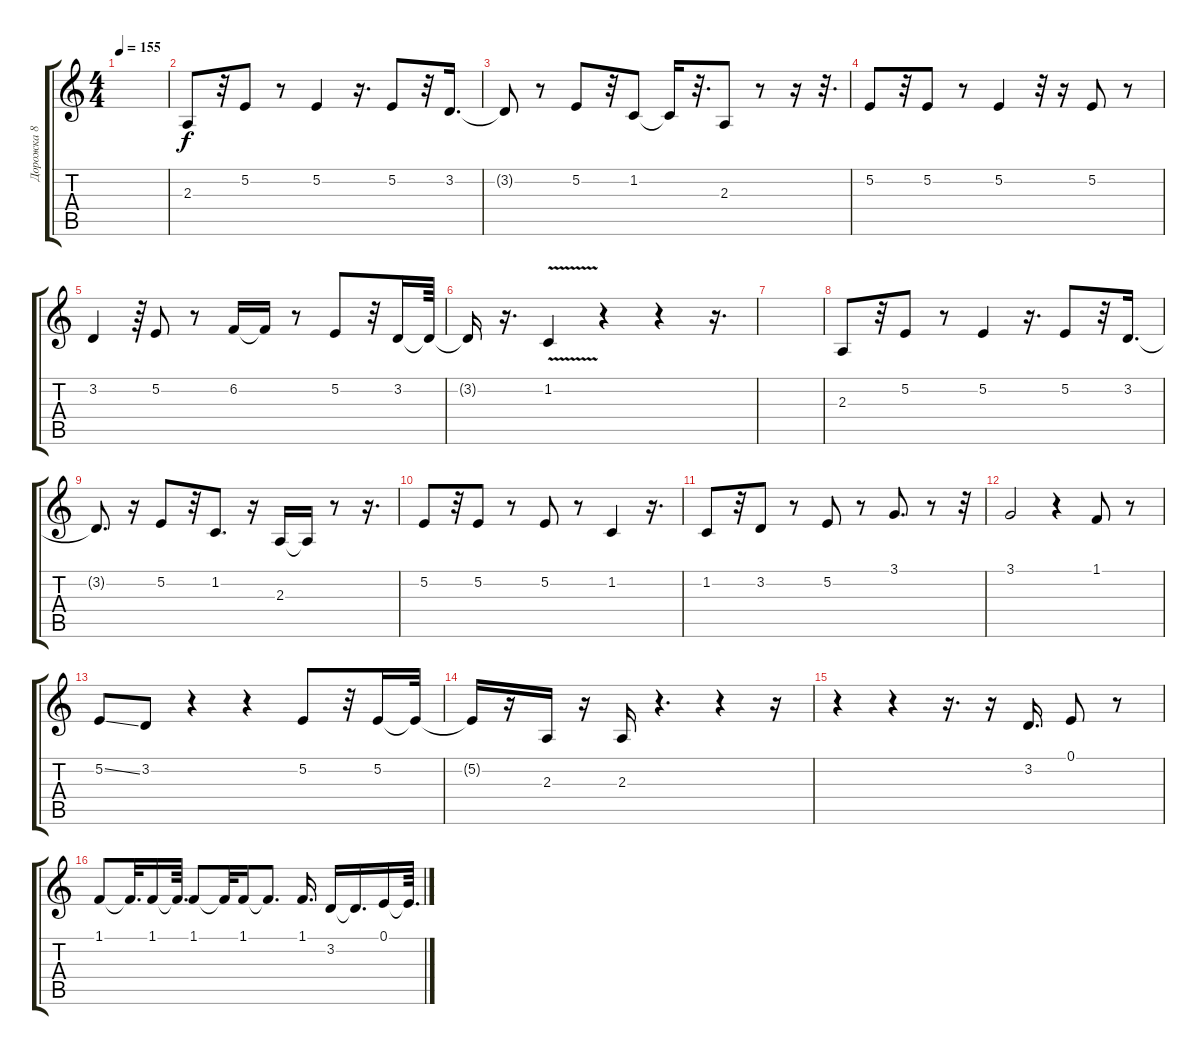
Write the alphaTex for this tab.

\track ("Дорожка 8" "Дорожка 8") {instrument lead1square}
\staff {score tabs}
\tuning (E4 B3 G3 D3 A2 E2) {hide}
\ts (4 4)
\tempo 155
\clef g2
\ks c
|
2.3.8 r.32 5.2.8 r.8 5.2.4 r.16{d} 5.2.8 r.32 3.2.16{d} |
3.2{t}.8 r.8 5.2.8 r.32 1.2.8 1.2{t}.16 r.32{d} 2.3.8 r.8 r.16 r.32{d} |
5.2.8 r.32 5.2.8 r.8 5.2.4 r.32 r.16 5.2.8 r.8 |
3.2.4 r.64 5.2.8 r.8 6.2.16 6.2{t}.16 r.8 5.2.8 r.32 3.2.16 3.2{t}.64 |
3.2{t}.16 r.16{d} 1.2{v}.4 r.4 r.4 r.16{d} |
|
2.3.8 r.32 5.2.8 r.8 5.2.4 r.16{d} 5.2.8 r.32 3.2.16{d} |
3.2{t}.8{d} r.16 5.2.8 r.32 1.2.8{d} r.16 2.3.16 2.3{t}.16 r.8 r.16{d} |
5.2.8 r.32 5.2.8 r.8 5.2.8 r.8 1.2.4 r.16{d} |
1.2.8 r.32 3.2.8 r.8 5.2.8 r.8 3.1.8{d} r.8 r.32 |
3.1.2 r.4 1.1.8 r.8 |
5.2{ss}.8 3.2.8 r.4 r.4 5.2.8 r.32 5.2.16 5.2{t}.32 |
5.2{t}.16 r.16 2.3.16 r.16 2.3.16 r.4{d} r.4 r.16 |
r.4 r.4 r.16{d} r.16 3.2.16{d} 0.1.8 r.8 |
1.1.8 1.1{t}.32{d} 1.1.16 1.1{t}.64{d} 1.1.8 1.1{t}.32 1.1.16 1.1{t}.8{d} 1.1.16{d} 3.2.16 3.2{t}.16{d} 0.1.16 0.1{t}.64{d}
